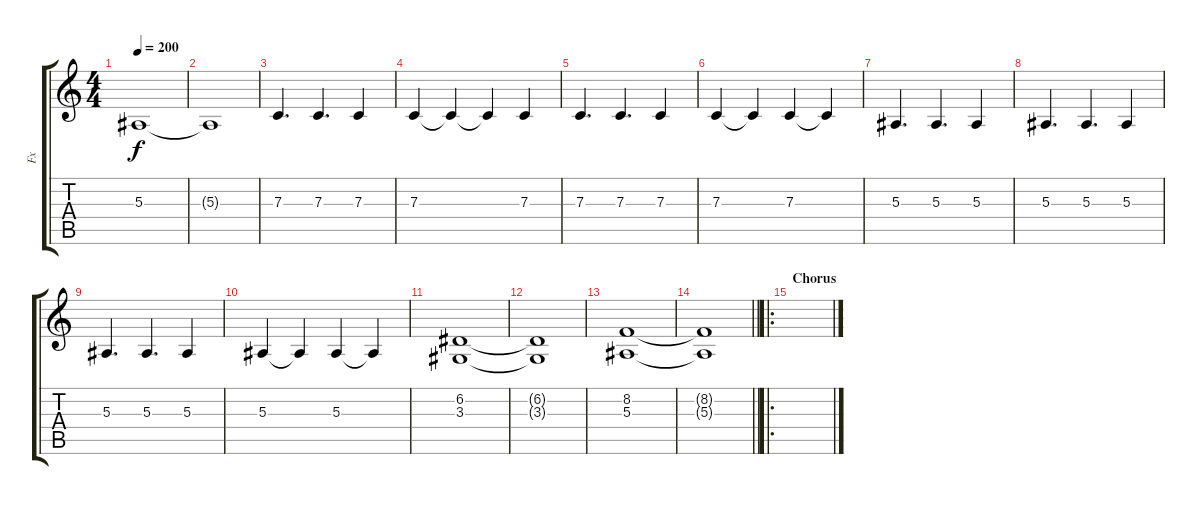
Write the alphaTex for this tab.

\track ("Fx" "Fx") {instrument pad7halo}
\staff {score tabs}
\tuning (D4 A3 F3 C3 G2 C2) {hide}
\ts (4 4)
\tempo 200
\clef g2
\ks c
5.3.1{dy f} |
5.3{t}.1 |
7.3.4{d} 7.3.4{d} 7.3.4 |
7.3.4 7.3{t}.4 7.3{t}.4 7.3.4 |
7.3.4{d} 7.3.4{d} 7.3.4 |
7.3.4 7.3{t}.4 7.3.4 7.3{t}.4 |
5.3.4{d} 5.3.4{d} 5.3.4 |
5.3.4{d} 5.3.4{d} 5.3.4 |
5.3.4{d} 5.3.4{d} 5.3.4 |
5.3.4 5.3{t}.4 5.3.4 5.3{t}.4 |
(6.2 3.3).1 |
(6.2{t} 3.3{t}).1 |
(8.2 5.3).1 |
\barLineRight lightlight
(8.2{t} 5.3{t}).1 |
\ro
\section ("" "Chorus")
